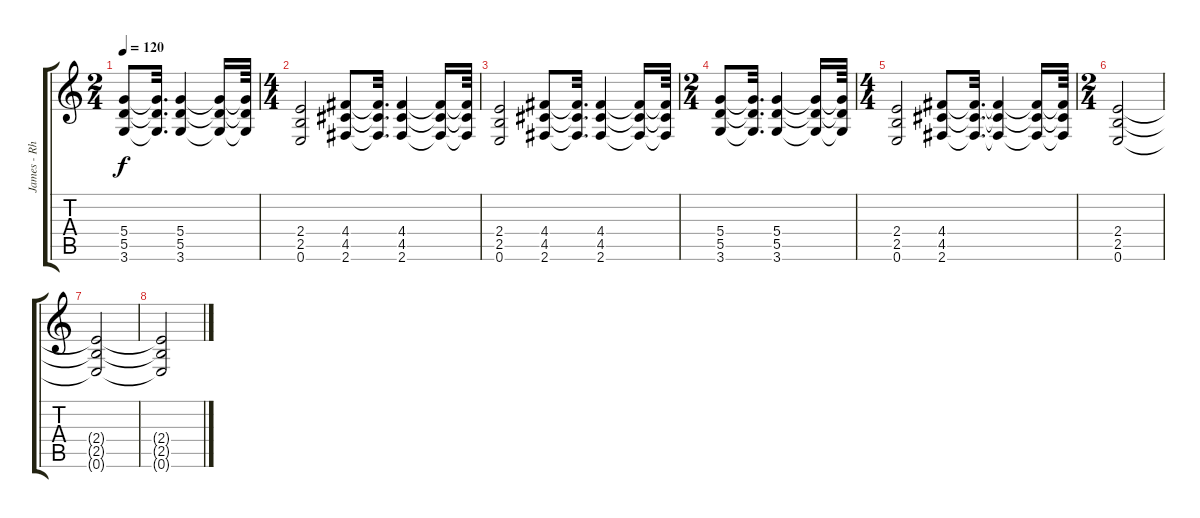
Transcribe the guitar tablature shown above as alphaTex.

\track ("James - Rhythm" "James - Rh") {instrument distortionguitar}
\staff {score tabs}
\tuning (E4 B3 G3 D3 A2 E2) {hide}
\ts (2 4)
\tempo 120
\clef g2
\ks c
(5.4 5.5 3.6).8{dy f} (5.4{t} 5.5{t} 3.6{t}).32{d} (5.4 5.5 3.6).4 (5.4{t} 5.5{t} 3.6{t}).16 (5.4{t} 5.5{t} 3.6{t}).64 |
\ts (4 4)
(2.4 2.5 0.6).2 (4.4 4.5 2.6).8 (4.4{t} 4.5{t} 2.6{t}).32{d} (4.4 4.5 2.6).4 (4.4{t} 4.5{t} 2.6{t}).16 (4.4{t} 4.5{t} 2.6{t}).64 |
(2.4 2.5 0.6).2 (4.4 4.5 2.6).8 (4.4{t} 4.5{t} 2.6{t}).32{d} (4.4 4.5 2.6).4 (4.4{t} 4.5{t} 2.6{t}).16 (4.4{t} 4.5{t} 2.6{t}).64 |
\ts (2 4)
(5.4 5.5 3.6).8 (5.4{t} 5.5{t} 3.6{t}).32{d} (5.4 5.5 3.6).4 (5.4{t} 5.5{t} 3.6{t}).16 (5.4{t} 5.5{t} 3.6{t}).64 |
\ts (4 4)
(2.4 2.5 0.6).2 (4.4 4.5 2.6).8 (4.4{t} 4.5{t} 2.6{t}).32{d} (4.4{t} 4.5{t} 2.6{t}).4 (4.4{t} 4.5{t} 2.6{t}).16 (4.4{t} 4.5{t} 2.6{t}).64 |
\ts (2 4)
(2.4 2.5 0.6).2 |
(2.4{t} 2.5{t} 0.6{t}).2 |
(2.4{t} 2.5{t} 0.6{t}).2
